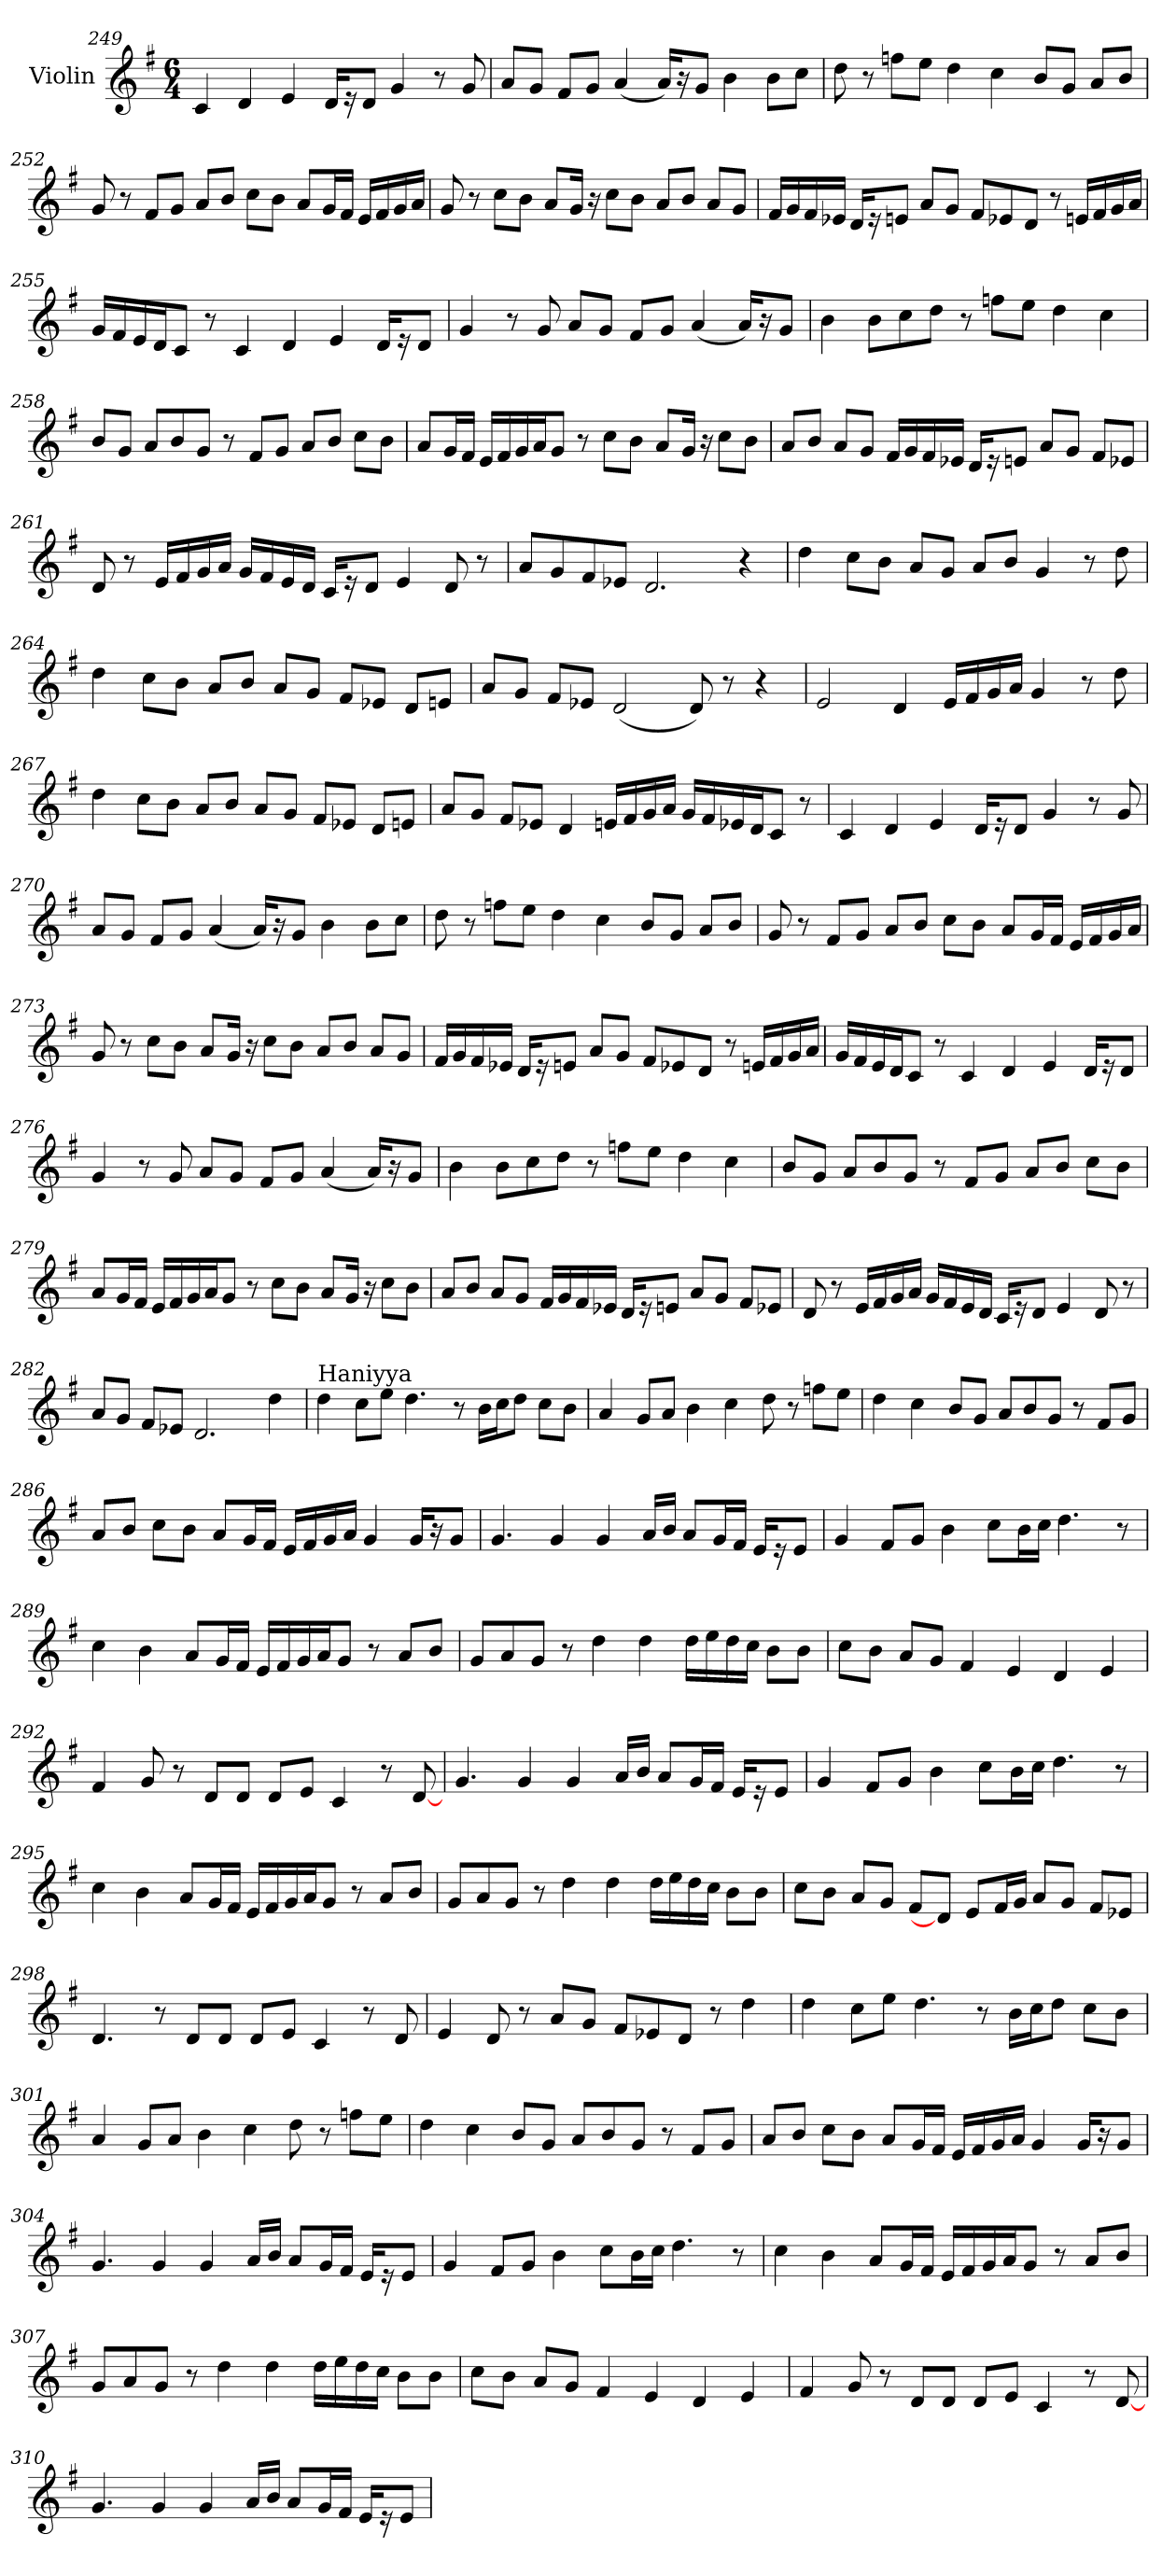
**kern
*part1
*staff1
*I"Violin
*clefG2
*k[f#]
*G:
*M6/4
=249
4c/
4d/
4e/
16d/KL
16r
8d/J
4g/
8r
8g/
!!LO:PB:g=z
=250
8a/L
8g/J
8f#/L
8g/J
(<4a/
16a/KL)
16r
8g/J
4b\
8b\L
8cc\J
=251
8dd\
8r
8ffn\L
8ee\J
4dd\
4cc\
8b/L
8g/J
8a/L
8b/J
=252
8g/
8r
8f#/L
8g/J
8a/L
8b/J
8cc\L
8b\J
8a/L
16g/L
16f#/JJ
16e/LL
16f#/
16g/
16a/JJ
!!LO:LB:g=z
=253
8g/
8r
8cc\L
8b\J
8a/L
16g/Jk
16r
8cc\L
8b\J
8a/L
8b/J
8a/L
8g/J
=254
16f#/LL
16g/
16f#/
16e-X/JJ
16d/KL
16r
8en/J
8a/L
8g/J
8f#/L
8e-X/
8d/J
8r
16en/LL
16f#/
16g/
16a/JJ
!!LO:LB:g=z
=255
16g/LL
16f#/
16e/
16d/J
8c/J
8r
4c/
4d/
4e/
16d/KL
16r
8d/J
=256
4g/
8r
8g/
8a/L
8g/J
8f#/L
8g/J
(<4a/
16a/KL)
16r
8g/J
=257
4b\
8b\L
8cc\
8dd\J
8r
8ffn\L
8ee\J
4dd\
4cc\
!!LO:LB:g=z
=258
8b/L
8g/J
8a/L
8b/
8g/J
8r
8f#/L
8g/J
8a/L
8b/J
8cc\L
8b\J
=259
8a/L
16g/L
16f#/JJ
16e/LL
16f#/
16g/
16a/J
8g/J
8r
8cc\L
8b\J
8a/L
16g/Jk
16r
8cc\L
8b\J
!!LO:LB:g=z
=260
8a/L
8b/J
8a/L
8g/J
16f#/LL
16g/
16f#/
16e-X/JJ
16d/KL
16r
8en/J
8a/L
8g/J
8f#/L
8e-X/J
=261
8d/
8r
16e/LL
16f#/
16g/
16a/JJ
16g/LL
16f#/
16e/
16d/JJ
16c/KL
16r
8d/J
4e/
8d/
8r
!!LO:LB:g=z
=262
8a/L
8g/
8f#/
8e-X/J
2.d/
4r
=263
4dd\
8cc\L
8b\J
8a/L
8g/J
8a/L
8b/J
4g/
8r
8dd\
=264
4dd\
8cc\L
8b\J
8a/L
8b/J
8a/L
8g/J
8f#/L
8e-X/J
8d/L
8en/J
!!LO:LB:g=z
=265
8a/L
8g/J
8f#/L
8e-X/J
(<2d/
8d/)
8r
4r
=266
2e/
4d/
16e/LL
16f#/
16g/
16a/JJ
4g/
8r
8dd\
=267
4dd\
8cc\L
8b\J
8a/L
8b/J
8a/L
8g/J
8f#/L
8e-X/J
8d/L
8en/J
!!LO:LB:g=z
=268
8a/L
8g/J
8f#/L
8e-X/J
4d/
16en/LL
16f#/
16g/
16a/JJ
16g/LL
16f#/
16e-X/
16d/J
8c/J
8r
=269
4c/
4d/
4e/
16d/KL
16r
8d/J
4g/
8r
8g/
=270
8a/L
8g/J
8f#/L
8g/J
(<4a/
16a/KL)
16r
8g/J
4b\
8b\L
8cc\J
!!LO:PB:g=z
=271
8dd\
8r
8ffn\L
8ee\J
4dd\
4cc\
8b/L
8g/J
8a/L
8b/J
=272
8g/
8r
8f#/L
8g/J
8a/L
8b/J
8cc\L
8b\J
8a/L
16g/L
16f#/JJ
16e/LL
16f#/
16g/
16a/JJ
=273
8g/
8r
8cc\L
8b\J
8a/L
16g/Jk
16r
8cc\L
8b\J
8a/L
8b/J
8a/L
8g/J
!!LO:LB:g=z
=274
16f#/LL
16g/
16f#/
16e-X/JJ
16d/KL
16r
8en/J
8a/L
8g/J
8f#/L
8e-X/
8d/J
8r
16en/LL
16f#/
16g/
16a/JJ
=275
16g/LL
16f#/
16e/
16d/J
8c/J
8r
4c/
4d/
4e/
16d/KL
16r
8d/J
!!LO:LB:g=z
=276
4g/
8r
8g/
8a/L
8g/J
8f#/L
8g/J
(<4a/
16a/KL)
16r
8g/J
=277
4b\
8b\L
8cc\
8dd\J
8r
8ffn\L
8ee\J
4dd\
4cc\
=278
8b/L
8g/J
8a/L
8b/
8g/J
8r
8f#/L
8g/J
8a/L
8b/J
8cc\L
8b\J
!!LO:LB:g=z
=279
8a/L
16g/L
16f#/JJ
16e/LL
16f#/
16g/
16a/J
8g/J
8r
8cc\L
8b\J
8a/L
16g/Jk
16r
8cc\L
8b\J
=280
8a/L
8b/J
8a/L
8g/J
16f#/LL
16g/
16f#/
16e-X/JJ
16d/KL
16r
8en/J
8a/L
8g/J
8f#/L
8e-X/J
!!LO:LB:g=z
=281
8d/
8r
16e/LL
16f#/
16g/
16a/JJ
16g/LL
16f#/
16e/
16d/JJ
16c/KL
16r
8d/J
4e/
8d/
8r
=282
8a/L
8g/J
8f#/L
8e-X/J
2.d/
4dd\
=283
!LO:TX:a:t=Haniyya
4dd\
8cc\L
8ee\J
4.dd\
8r
16b\LL
16cc\J
8dd\J
8cc\L
8b\J
!!LO:LB:g=z
=284
4a/
8g/L
8a/J
4b\
4cc\
8dd\
8r
8ffn\L
8ee\J
!!LO:LB:g=z
=285
4dd\
4cc\
8b/L
8g/J
8a/L
8b/
8g/J
8r
8f#/L
8g/J
=286
8a/L
8b/J
8cc\L
8b\J
8a/L
16g/L
16f#/JJ
16e/LL
16f#/
16g/
16a/JJ
4g/
16g/KL
16r
8g/J
=287
4.g/
4g/
4g/
16a/LL
16b/JJ
8a/L
16g/L
16f#/JJ
16e/KL
16r
8e/J
!!LO:LB:g=z
=288
4g/
8f#/L
8g/J
4b\
8cc\L
16b\L
16cc\JJ
4.dd\
8r
=289
4cc\
4b\
8a/L
16g/L
16f#/JJ
16e/LL
16f#/
16g/
16a/J
8g/J
8r
8a/L
8b/J
=290
8g/L
8a/
8g/J
8r
4dd\
4dd\
16dd\LL
16ee\
16dd\
16cc\JJ
8b\L
8b\J
!!LO:PB:g=z
=291
8cc\L
8b\J
8a/L
8g/J
4f#/
4e/
4d/
4e/
=292
4f#/
8g/
8r
8d/L
8d/J
8d/L
8e/J
4c/
8r
[8d/
=293
4.g/
4g/
4g/
16a/LL
16b/JJ
8a/L
16g/L
16f#/JJ
16e/KL
16r
8e/J
!!LO:LB:g=z
=294
4g/
8f#/L
8g/J
4b\
8cc\L
16b\L
16cc\JJ
4.dd\
8r
=295
4cc\
4b\
8a/L
16g/L
16f#/JJ
16e/LL
16f#/
16g/
16a/J
8g/J
8r
8a/L
8b/J
=296
8g/L
8a/
8g/J
8r
4dd\
4dd\
16dd\LL
16ee\
16dd\
16cc\JJ
8b\L
8b\J
!!LO:LB:g=z
=297
8cc\L
8b\J
8a/L
8g/J
8f#/L
8d/J]
8e/L
16f#/L
16g/JJ
8a/L
8g/J
8f#/L
8e-X/J
=298
4.d/
8r
8d/L
8d/J
8d/L
8e/J
4c/
8r
8d/
=299
4e/
8d/
8r
8a/L
8g/J
8f#/L
8e-X/
8d/J
8r
4dd\
!!LO:LB:g=z
=300
4dd\
8cc\L
8ee\J
4.dd\
8r
16b\LL
16cc\J
8dd\J
8cc\L
8b\J
=301
4a/
8g/L
8a/J
4b\
4cc\
8dd\
8r
8ffn\L
8ee\J
=302
4dd\
4cc\
8b/L
8g/J
8a/L
8b/
8g/J
8r
8f#/L
8g/J
!!LO:LB:g=z
=303
8a/L
8b/J
8cc\L
8b\J
8a/L
16g/L
16f#/JJ
16e/LL
16f#/
16g/
16a/JJ
4g/
16g/KL
16r
8g/J
=304
4.g/
4g/
4g/
16a/LL
16b/JJ
8a/L
16g/L
16f#/JJ
16e/KL
16r
8e/J
=305
4g/
8f#/L
8g/J
4b\
8cc\L
16b\L
16cc\JJ
4.dd\
8r
!!LO:LB:g=z
=306
4cc\
4b\
8a/L
16g/L
16f#/JJ
16e/LL
16f#/
16g/
16a/J
8g/J
8r
8a/L
8b/J
=307
8g/L
8a/
8g/J
8r
4dd\
4dd\
16dd\LL
16ee\
16dd\
16cc\JJ
8b\L
8b\J
=308
8cc\L
8b\J
8a/L
8g/J
4f#/
4e/
4d/
4e/
!!LO:LB:g=z
=309
4f#/
8g/
8r
8d/L
8d/J
8d/L
8e/J
4c/
8r
[8d/
=310
4.g/
4g/
4g/
16a/LL
16b/JJ
8a/L
16g/L
16f#/JJ
16e/KL
16r
8e/J
=
*-
